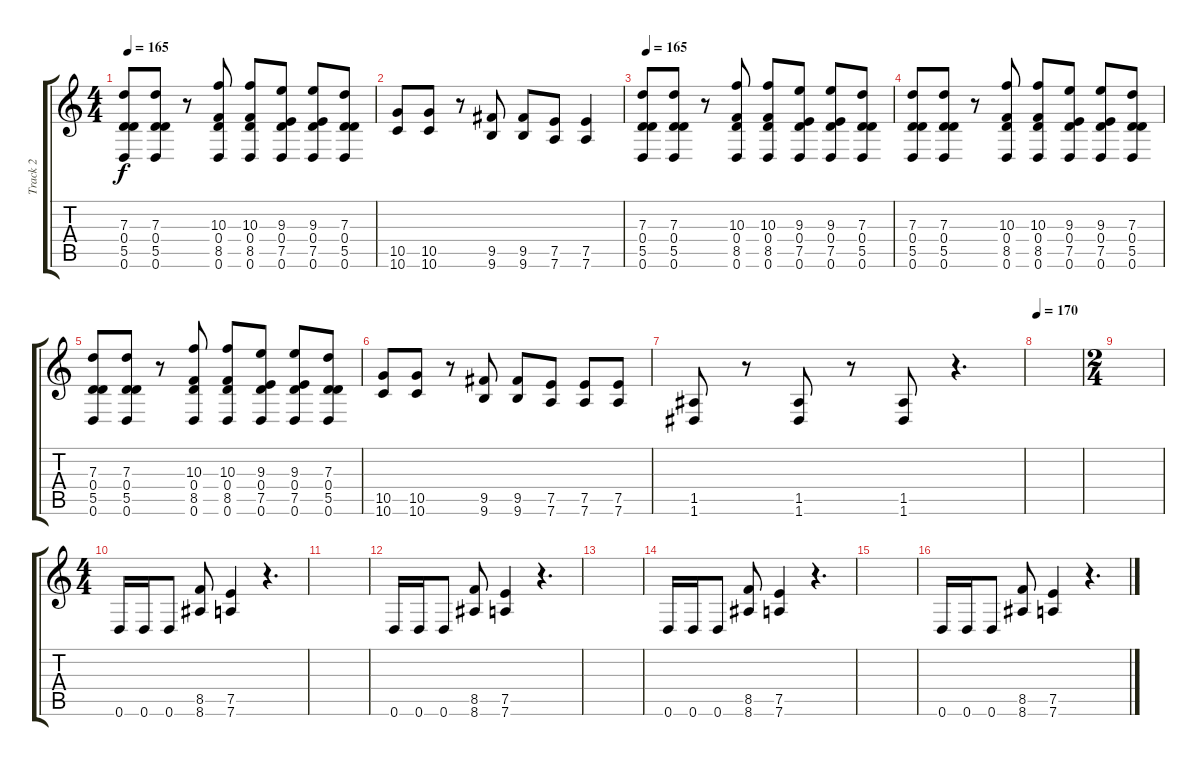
\track ("Track 2" "Track 2") {instrument overdrivenguitar}
\staff {score tabs}
\tuning (E4 B3 G3 D3 A2 D2) {hide}
\ts (4 4)
\tempo 165
\clef g2
\ks c
(7.3 0.4 5.5 0.6).8{dy f} (7.3 0.4 5.5 0.6).8 r.8 (10.3 0.4 8.5 0.6).8 (10.3 0.4 8.5 0.6).8 (9.3 0.4 7.5 0.6).8 (9.3 0.4 7.5 0.6).8 (7.3 0.4 5.5 0.6).8 |
(10.5 10.6).8 (10.5 10.6).8 r.8 (9.5 9.6).8 (9.5 9.6).8 (7.5 7.6).8 (7.5 7.6).4 |
\tempo 165
(7.3 0.4 5.5 0.6).8 (7.3 0.4 5.5 0.6).8 r.8 (10.3 0.4 8.5 0.6).8 (10.3 0.4 8.5 0.6).8 (9.3 0.4 7.5 0.6).8 (9.3 0.4 7.5 0.6).8 (7.3 0.4 5.5 0.6).8 |
(7.3 0.4 5.5 0.6).8 (7.3 0.4 5.5 0.6).8 r.8 (10.3 0.4 8.5 0.6).8 (10.3 0.4 8.5 0.6).8 (9.3 0.4 7.5 0.6).8 (9.3 0.4 7.5 0.6).8 (7.3 0.4 5.5 0.6).8 |
(7.3 0.4 5.5 0.6).8 (7.3 0.4 5.5 0.6).8 r.8 (10.3 0.4 8.5 0.6).8 (10.3 0.4 8.5 0.6).8 (9.3 0.4 7.5 0.6).8 (9.3 0.4 7.5 0.6).8 (7.3 0.4 5.5 0.6).8 |
(10.5 10.6).8 (10.5 10.6).8 r.8 (9.5 9.6).8 (9.5 9.6).8 (7.5 7.6).8 (7.5 7.6).8 (7.5 7.6).8 |
(1.5 1.6).8 r.8 (1.5 1.6).8 r.8 (1.5 1.6).8 r.4{d} |
\tempo 170
|
\ts (2 4)
|
\ts (4 4)
0.6.16 0.6.16 0.6.8 (8.5 8.6).8 (7.5 7.6).4 r.4{d} |
|
0.6.16 0.6.16 0.6.8 (8.5 8.6).8 (7.5 7.6).4 r.4{d} |
|
0.6.16 0.6.16 0.6.8 (8.5 8.6).8 (7.5 7.6).4 r.4{d} |
|
0.6.16 0.6.16 0.6.8 (8.5 8.6).8 (7.5 7.6).4 r.4{d}
